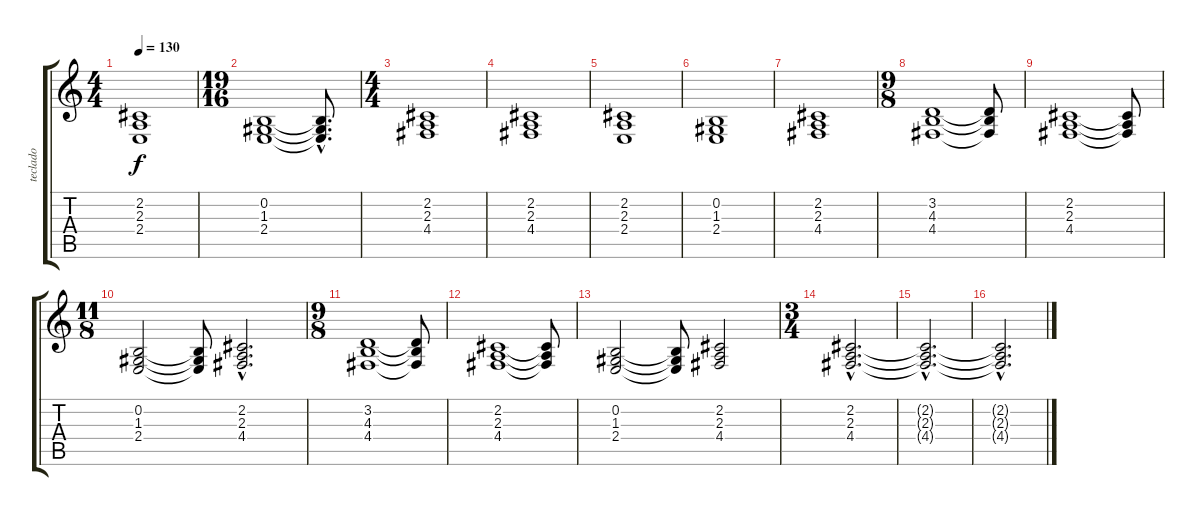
\track ("teclado" "teclado") {instrument synthstrings1}
\staff {score tabs}
\tuning (E4 B3 G3 D3 A2 E2) {hide}
\ts (4 4)
\tempo 130
\clef g2
\ks c
(2.2 2.3 2.4).1{dy f} |
\ts (19 16)
(0.2 1.3 2.4).1 (0.2{hac t} 1.3{hac t} 2.4{hac t}).8{d} |
\ts (4 4)
(2.2 2.3 4.4).1 |
(2.2 2.3 4.4).1 |
(2.2 2.3 2.4).1 |
(0.2 1.3 2.4).1 |
(2.2 2.3 4.4).1 |
\ts (9 8)
(3.2 4.3 4.4).1 (3.2{t} 4.3{t} 4.4{t}).8 |
(2.2 2.3 4.4).1 (2.2{t} 2.3{t} 4.4{t}).8 |
\ts (11 8)
(0.2 1.3 2.4).2 (0.2{t} 1.3{t} 2.4{t}).8 (2.2{hac} 2.3{hac} 4.4{hac}).2{d} |
\ts (9 8)
(3.2 4.3 4.4).1 (3.2{t} 4.3{t} 4.4{t}).8 |
(2.2 2.3 4.4).1 (2.2{t} 2.3{t} 4.4{t}).8 |
(0.2 1.3 2.4).2 (0.2{t} 1.3{t} 2.4{t}).8 (2.2 2.3 4.4).2 |
\ts (3 4)
(2.2{hac} 2.3{hac} 4.4{hac}).2{d} |
(2.2{hac t} 2.3{hac t} 4.4{hac t}).2{d} |
(2.2{hac t} 2.3{hac t} 4.4{hac t}).2{d}
